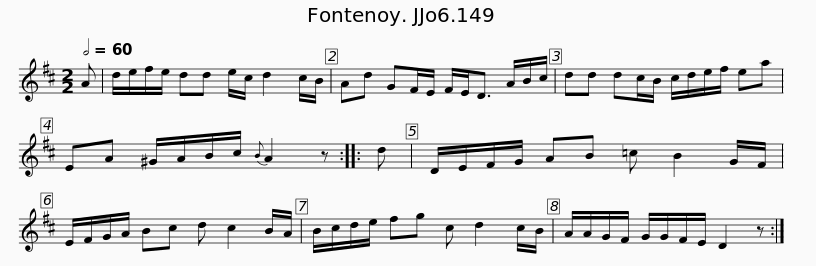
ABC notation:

X:1
L:1/8
Q:1/2=60
M:2/2
I:linebreak $
K:D
V:1 treble
V:1
 A | d/e/f/e/ dd e/c/ d2 c/B/ | Ad GF/E/ F/E<D A/B/c/ | dd dc/B/ c/d/e/f/ ea | EA ^G/A/B/c/{B} A2 z ::$ %5
 d | D/E/F/G/ AB =c B2 G/F/ | E/F/G/A/ Bc d c2 B/A/ | B/c/d/e/ fg c d2 c/B/ | A/A/G/F/ G/G/F/E/ D2 z :| %10
